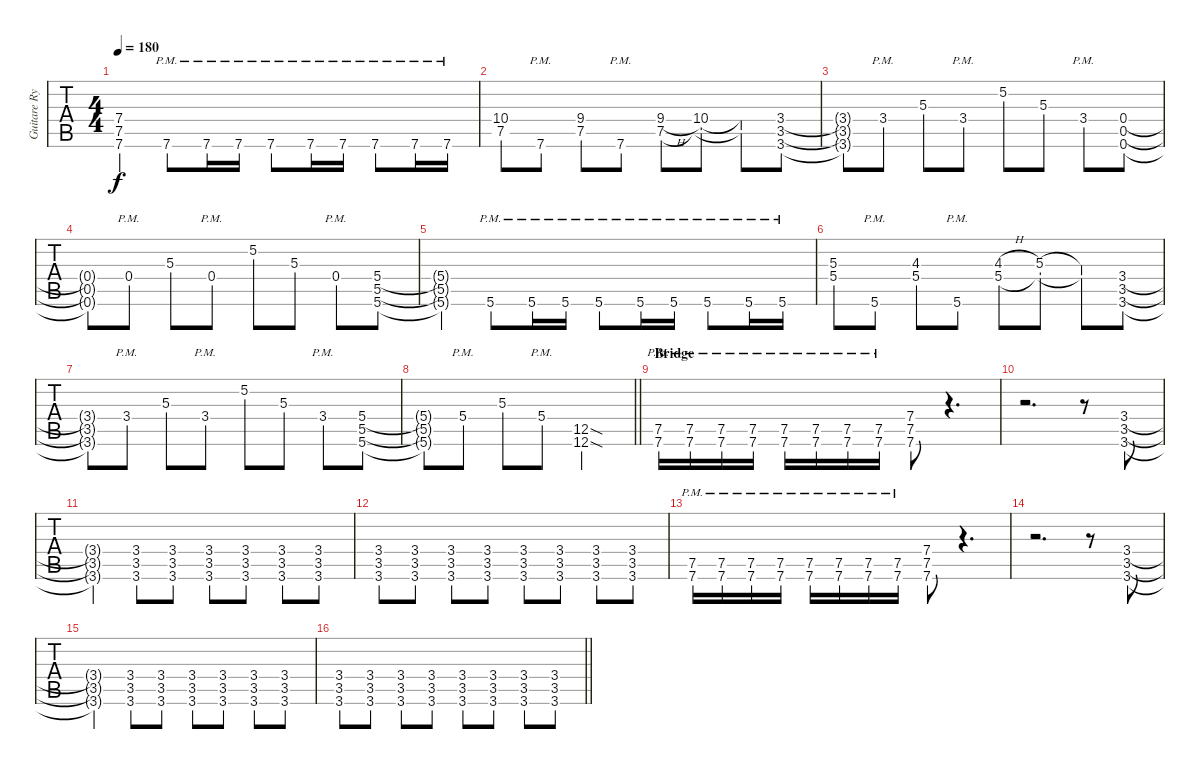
\track ("Guitare Rythm 1" "Guitare Ry") {instrument distortionguitar}
\staff {tabs}
\tuning (D4 A3 F3 C3 G2 C2) {hide}
\ts (4 4)
\tempo 180
\clef g2
\ks c
(7.4{t} 7.5{t} 7.6{t}).4{dy f} 7.6{pm}.8 7.6{pm}.16 7.6{pm}.16 7.6{pm}.8 7.6{pm}.16 7.6{pm}.16 7.6{pm}.8 7.6{pm}.16 7.6{pm}.16 |
(10.4 7.5).8 7.6{pm}.8 (9.4 7.5).8 7.6{pm}.8 (9.4{h} 7.5).8 (10.4 7.5{t}).8 (10.4{t} 7.5{t}).8 (3.4 3.5 3.6).8 |
(3.4{t} 3.5{t} 3.6{t}).8 3.4{pm}.8 5.3.8 3.4{pm}.8 5.2.8 5.3.8 3.4{pm}.8 (0.4 0.5 0.6).8 |
(0.4{t} 0.5{t} 0.6{t}).8 0.4{pm}.8 5.3.8 0.4{pm}.8 5.2.8 5.3.8 0.4{pm}.8 (5.4 5.5 5.6).8 |
(5.4{t} 5.5{t} 5.6{t}).4 5.6{pm}.8 5.6{pm}.16 5.6{pm}.16 5.6{pm}.8 5.6{pm}.16 5.6{pm}.16 5.6{pm}.8 5.6{pm}.16 5.6{pm}.16 |
(5.3 5.4).8 5.6{pm}.8 (4.3 5.4).8 5.6{pm}.8 (4.3{h} 5.4).8 (5.3 5.4{t}).8 (5.3{t} 5.4{t}).8 (3.4 3.5 3.6).8 |
(3.4{t} 3.5{t} 3.6{t}).8 3.4{pm}.8 5.3.8 3.4{pm}.8 5.2.8 5.3.8 3.4{pm}.8 (5.4 5.5 5.6).8 |
\barLineRight lightlight
(5.4{t} 5.5{t} 5.6{t}).8 5.4{pm}.8 5.3.8 5.4{pm}.8 (12.5{sod} 12.6{sod}).2 |
\section ("" "Bridge")
(7.5{pm} 7.6{pm}).16 (7.5{pm} 7.6{pm}).16 (7.5{pm} 7.6{pm}).16 (7.5{pm} 7.6{pm}).16 (7.5{pm} 7.6{pm}).16 (7.5{pm} 7.6{pm}).16 (7.5{pm} 7.6{pm}).16 (7.5{pm} 7.6{pm}).16 (7.4 7.5 7.6).8 r.4{d} |
r.2{d} r.8 (3.4 3.5 3.6).8 |
(3.4{t} 3.5{t} 3.6{t}).4 (3.4 3.5 3.6).8 (3.4 3.5 3.6).8 (3.4 3.5 3.6).8 (3.4 3.5 3.6).8 (3.4 3.5 3.6).8 (3.4 3.5 3.6).8 |
(3.4 3.5 3.6).8 (3.4 3.5 3.6).8 (3.4 3.5 3.6).8 (3.4 3.5 3.6).8 (3.4 3.5 3.6).8 (3.4 3.5 3.6).8 (3.4 3.5 3.6).8 (3.4 3.5 3.6).8 |
(7.5{pm} 7.6{pm}).16 (7.5{pm} 7.6{pm}).16 (7.5{pm} 7.6{pm}).16 (7.5{pm} 7.6{pm}).16 (7.5{pm} 7.6{pm}).16 (7.5{pm} 7.6{pm}).16 (7.5{pm} 7.6{pm}).16 (7.5{pm} 7.6{pm}).16 (7.4 7.5 7.6).8 r.4{d} |
r.2{d} r.8 (3.4 3.5 3.6).8 |
(3.4{t} 3.5{t} 3.6{t}).4 (3.4 3.5 3.6).8 (3.4 3.5 3.6).8 (3.4 3.5 3.6).8 (3.4 3.5 3.6).8 (3.4 3.5 3.6).8 (3.4 3.5 3.6).8 |
\barLineRight lightlight
(3.4 3.5 3.6).8 (3.4 3.5 3.6).8 (3.4 3.5 3.6).8 (3.4 3.5 3.6).8 (3.4 3.5 3.6).8 (3.4 3.5 3.6).8 (3.4 3.5 3.6).8 (3.4 3.5 3.6).8
